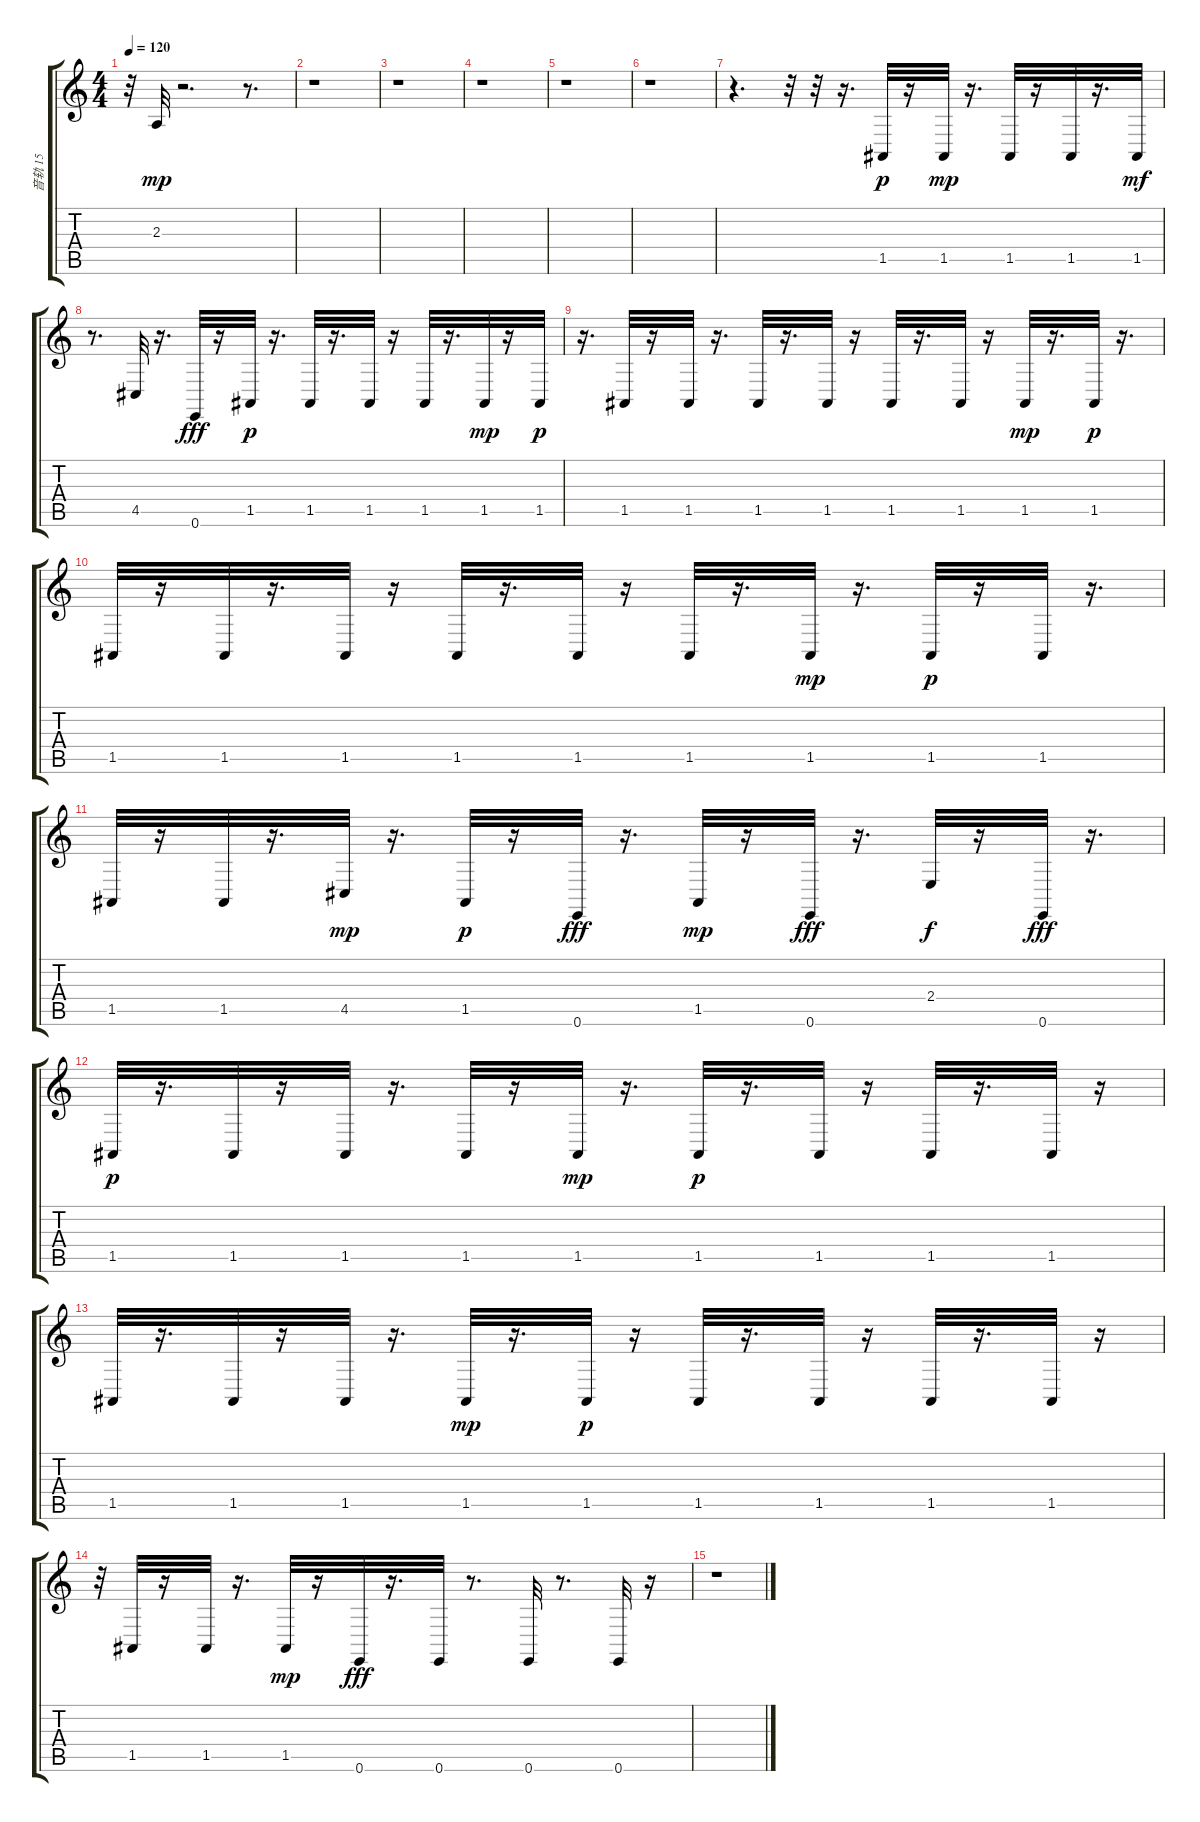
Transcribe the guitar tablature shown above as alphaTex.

\track ("音轨 15" "音轨 15") {instrument acousticgrandpiano}
\staff {score tabs}
\tuning (E4 B3 G3 D3 A2 E2) {hide}
\ts (4 4)
\tempo 120
\clef g2
\ks c
r.32{dy mp instrument acousticgrandpiano} 2.3.32 r.2{d} r.8{d} |
r.1 |
r.1 |
r.1 |
r.1 |
r.1 |
r.4{d} r.32 r.32 r.16{d} 1.5.32{dy p} r.16 1.5.32{dy mp} r.16{d} 1.5.32 r.16 1.5.32 r.16{d} 1.5.32{dy mf} |
r.8{d} 4.5.32 r.16{d} 0.6.32{dy fff} r.16 1.5.32{dy p} r.16{d} 1.5.32 r.16{d} 1.5.32 r.16 1.5.32 r.16{d} 1.5.32{dy mp} r.16 1.5.32{dy p} |
r.16{d} 1.5.32 r.16 1.5.32 r.16{d} 1.5.32 r.16{d} 1.5.32 r.16 1.5.32 r.16{d} 1.5.32 r.16 1.5.32{dy mp} r.16{d} 1.5.32{dy p} r.16{d} |
1.5.32 r.16 1.5.32 r.16{d} 1.5.32 r.16 1.5.32 r.16{d} 1.5.32 r.16 1.5.32 r.16{d} 1.5.32{dy mp} r.16{d} 1.5.32{dy p} r.16 1.5.32 r.16{d} |
1.5.32 r.16 1.5.32 r.16{d} 4.5.32{dy mp} r.16{d} 1.5.32{dy p} r.16 0.6.32{dy fff} r.16{d} 1.5.32{dy mp} r.16 0.6.32{dy fff} r.16{d} 2.4.32{dy f} r.16 0.6.32{dy fff} r.16{d} |
1.5.32{dy p} r.16{d} 1.5.32 r.16 1.5.32 r.16{d} 1.5.32 r.16 1.5.32{dy mp} r.16{d} 1.5.32{dy p} r.16{d} 1.5.32 r.16 1.5.32 r.16{d} 1.5.32 r.16 |
1.5.32 r.16{d} 1.5.32 r.16 1.5.32 r.16{d} 1.5.32{dy mp} r.16{d} 1.5.32{dy p} r.16 1.5.32 r.16{d} 1.5.32 r.16 1.5.32 r.16{d} 1.5.32 r.16 |
r.32 1.5.32 r.16 1.5.32 r.16{d} 1.5.32{dy mp} r.16 0.6.32{dy fff} r.16{d} 0.6.32 r.8{d} 0.6.32 r.8{d} 0.6.32 r.16 |
r.1
